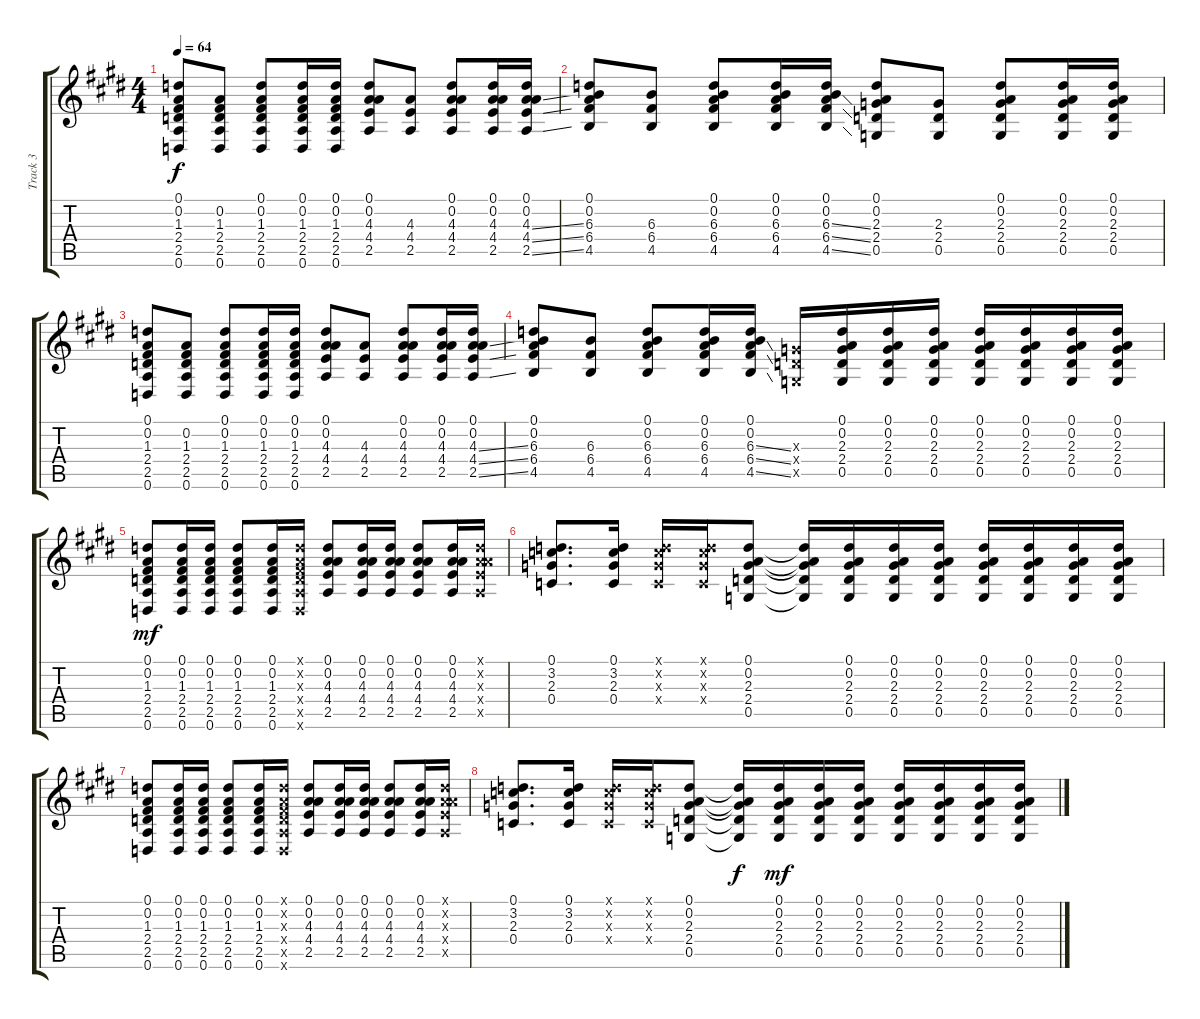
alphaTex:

\track ("Track 3" "Track 3") {instrument electricguitarclean}
\staff {score tabs}
\tuning (D4 A3 F3 C3 G2 D2) {hide}
\ts (4 4)
\tempo 64
\clef g2
\ks e
(0.1 0.2 1.3 2.4 2.5 0.6).8{dy f} (0.2 1.3 2.4 2.5 0.6).8 (0.1 0.2 1.3 2.4 2.5 0.6).8 (0.1 0.2 1.3 2.4 2.5 0.6).16 (0.1 0.2 1.3 2.4 2.5 0.6).16 (0.1 0.2 4.3 4.4 2.5).8 (4.3 4.4 2.5).8 (0.1 0.2 4.3 4.4 2.5).8 (0.1 0.2 4.3 4.4 2.5).16 (0.1 0.2 4.3{ss} 4.4{ss} 2.5{ss}).16 |
(0.1 0.2 6.3 6.4 4.5).8 (6.3 6.4 4.5).8 (0.1 0.2 6.3 6.4 4.5).8 (0.1 0.2 6.3 6.4 4.5).16 (0.1 0.2 6.3{ss} 6.4{ss} 4.5{ss}).16 (0.1 0.2 2.3 2.4 0.5).8 (2.3 2.4 0.5).8 (0.1 0.2 2.3 2.4 0.5).8 (0.1 0.2 2.3 2.4 0.5).16 (0.1 0.2 2.3 2.4 0.5).16 |
(0.1 0.2 1.3 2.4 2.5 0.6).8 (0.2 1.3 2.4 2.5 0.6).8 (0.1 0.2 1.3 2.4 2.5 0.6).8 (0.1 0.2 1.3 2.4 2.5 0.6).16 (0.1 0.2 1.3 2.4 2.5 0.6).16 (0.1 0.2 4.3 4.4 2.5).8 (4.3 4.4 2.5).8 (0.1 0.2 4.3 4.4 2.5).8 (0.1 0.2 4.3 4.4 2.5).16 (0.1 0.2 4.3{ss} 4.4{ss} 2.5{ss}).16 |
(0.1 0.2 6.3 6.4 4.5).8 (6.3 6.4 4.5).8 (0.1 0.2 6.3 6.4 4.5).8 (0.1 0.2 6.3 6.4 4.5).16 (0.1 0.2 6.3{ss} 6.4{ss} 4.5{ss}).16 (2.3{x} 2.4{x} 0.5{x}).16 (0.1 0.2 2.3 2.4 0.5).16 (0.1 0.2 2.3 2.4 0.5).16 (0.1 0.2 2.3 2.4 0.5).16 (0.1 0.2 2.3 2.4 0.5).16 (0.1 0.2 2.3 2.4 0.5).16 (0.1 0.2 2.3 2.4 0.5).16 (0.1 0.2 2.3 2.4 0.5).16 |
(0.1 0.2 1.3 2.4 2.5 0.6).8{dy mf} (0.1 0.2 1.3 2.4 2.5 0.6).16 (0.1 0.2 1.3 2.4 2.5 0.6).16 (0.1 0.2 1.3 2.4 2.5 0.6).8 (0.1 0.2 1.3 2.4 2.5 0.6).16 (0.1{x} 0.2{x} 1.3{x} 2.4{x} 2.5{x} 0.6{x}).16 (0.1 0.2 4.3 4.4 2.5).8 (0.1 0.2 4.3 4.4 2.5).16 (0.1 0.2 4.3 4.4 2.5).16 (0.1 0.2 4.3 4.4 2.5).8 (0.1 0.2 4.3 4.4 2.5).16 (0.1{x} 0.2{x} 4.3{x} 4.4{x} 2.5{x}).16 |
(0.1 3.2 2.3 0.4).8{d} (0.1 3.2 2.3 0.4).16 (0.1{x} 3.2{x} 2.3{x} 0.4{x}).16 (0.1{x} 3.2{x} 2.3{x} 0.4{x}).16 (0.1 0.2 2.3 2.4 0.5).8 (0.1{t} 0.2{t} 2.3{t} 2.4{t} 0.5{t}).16 (0.1 0.2 2.3 2.4 0.5).16 (0.1 0.2 2.3 2.4 0.5).16 (0.1 0.2 2.3 2.4 0.5).16 (0.1 0.2 2.3 2.4 0.5).16 (0.1 0.2 2.3 2.4 0.5).16 (0.1 0.2 2.3 2.4 0.5).16 (0.1 0.2 2.3 2.4 0.5).16 |
(0.1 0.2 1.3 2.4 2.5 0.6).8 (0.1 0.2 1.3 2.4 2.5 0.6).16 (0.1 0.2 1.3 2.4 2.5 0.6).16 (0.1 0.2 1.3 2.4 2.5 0.6).8 (0.1 0.2 1.3 2.4 2.5 0.6).16 (0.1{x} 0.2{x} 1.3{x} 2.4{x} 2.5{x} 0.6{x}).16 (0.1 0.2 4.3 4.4 2.5).8 (0.1 0.2 4.3 4.4 2.5).16 (0.1 0.2 4.3 4.4 2.5).16 (0.1 0.2 4.3 4.4 2.5).8 (0.1 0.2 4.3 4.4 2.5).16 (0.1{x} 0.2{x} 4.3{x} 4.4{x} 2.5{x}).16 |
(0.1 3.2 2.3 0.4).8{d} (0.1 3.2 2.3 0.4).16 (0.1{x} 3.2{x} 2.3{x} 0.4{x}).16 (0.1{x} 3.2{x} 2.3{x} 0.4{x}).16 (0.1 0.2 2.3 2.4 0.5).8 (0.1{t} 0.2{t} 2.3{t} 2.4{t} 0.5{t}).16{dy f} (0.1 0.2 2.3 2.4 0.5).16{dy mf} (0.1 0.2 2.3 2.4 0.5).16 (0.1 0.2 2.3 2.4 0.5).16 (0.1 0.2 2.3 2.4 0.5).16 (0.1 0.2 2.3 2.4 0.5).16 (0.1 0.2 2.3 2.4 0.5).16 (0.1 0.2 2.3 2.4 0.5).16
